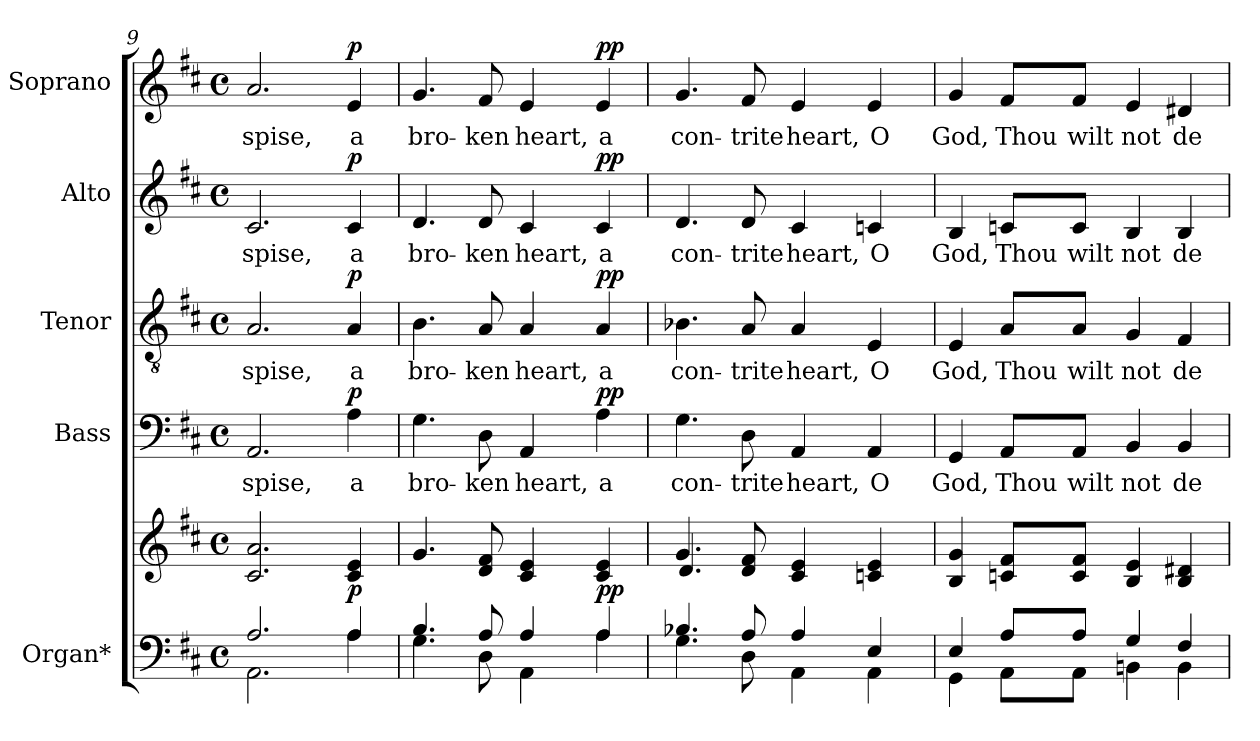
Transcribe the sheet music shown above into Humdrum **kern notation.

**kern	**kern	**dynam	**kern	**text	**dynam	**kern	**text	**dynam	**kern	**text	**dynam	**kern	**text	**dynam
*part5	*part5	*part5	*part4	*part4	*part4	*part3	*part3	*part3	*part2	*part2	*part2	*part1	*part1	*part1
*staff6	*staff5	*staff5/6	*staff4	*staff4	*staff4	*staff3	*staff3	*staff3	*staff2	*staff2	*staff2	*staff1	*staff1	*staff1
*I"Organ*	*	*	*I"Bass	*	*	*I"Tenor	*	*	*I"Alto	*	*	*I"Soprano	*	*
*I'Org.	*	*	*I'B.	*	*	*I'T.	*	*	*I'A.	*	*	*I'S.	*	*
*clefF4	*clefG2	*	*clefF4	*	*	*clefGv2	*	*	*clefG2	*	*	*clefG2	*	*
*	*	*	*	*	*	*ITrd7c12	*	*	*	*	*	*	*	*
*k[f#c#]	*k[f#c#]	*	*k[f#c#]	*	*	*k[f#c#]	*	*	*k[f#c#]	*	*	*k[f#c#]	*	*
*D:	*D:	*	*D:	*	*	*D:	*	*	*D:	*	*	*D:	*	*
*M4/4	*M4/4	*	*M4/4	*	*	*M4/4	*	*	*M4/4	*	*	*M4/4	*	*
*met(c)	*met(c)	*	*met(c)	*	*	*met(c)	*	*	*met(c)	*	*	*met(c)	*	*
=9	=9	=9	=9	=9	=9	=9	=9	=9	=9	=9	=9	=9	=9	=9
*^	*	*	*	*	*	*	*	*	*	*	*	*	*	*
!	!	!	!	!	!LO:LY:b:color=#000000	!	!	!	!	!	!	!	!	!	!
!	!	!	!	!	!	!	!	!LO:LY:b:color=#000000	!	!	!	!	!	!	!
!	!	!	!	!	!	!	!	!	!	!	!LO:LY:b:color=#000000	!	!	!	!
!	!	!	!	!	!	!	!	!	!	!	!	!	!	!LO:LY:b:color=#000000	!
2.Ai/	2.AAi\	2.c#i/ 2.ai	.	2.AAi/	-spise,	.	2.AAi/	-spise,	.	2.c#i/	-spise,	.	2.ai/	-spise,	.
!	!	!	!	!	!LO:LY:b:color=#000000	!	!	!	!	!	!	!	!	!	!
!	!	!	!	!	!	!	!	!LO:LY:b:color=#000000	!	!	!	!	!	!	!
!	!	!	!	!	!	!	!	!	!	!	!LO:LY:b:color=#000000	!	!	!	!
!	!	!	!	!	!	!	!	!	!	!	!	!	!	!LO:LY:b:color=#000000	!
4Ai/	4Ai\	4c#i/ 4ei	p	4Ai\	a	p	4AAi/	a	p	4c#i/	a	p	4ei/	a	p
=10	=10	=10	=10	=10	=10	=10	=10	=10	=10	=10	=10	=10	=10	=10	=10
!	!	!	!	!	!LO:LY:b:color=#000000	!	!	!	!	!	!	!	!	!	!
!	!	!	!	!	!	!	!	!LO:LY:b:color=#000000	!	!	!	!	!	!	!
!	!	!	!	!	!	!	!	!	!	!	!LO:LY:b:color=#000000	!	!	!	!
!	!	!	!	!	!	!	!	!	!	!	!	!	!	!LO:LY:b:color=#000000	!
4.Bi/	4.Gi\	4.gi/	.	4.Gi\	bro-	.	4.BBi\	bro-	.	4.di/	bro-	.	4.gi/	bro-	.
!	!	!	!	!	!LO:LY:b:color=#000000	!	!	!	!	!	!	!	!	!	!
!	!	!	!	!	!	!	!	!LO:LY:b:color=#000000	!	!	!	!	!	!	!
!	!	!	!	!	!	!	!	!	!	!	!LO:LY:b:color=#000000	!	!	!	!
!	!	!	!	!	!	!	!	!	!	!	!	!	!	!LO:LY:b:color=#000000	!
8Ai/	8Di\	8di/ 8f#i	.	8Di\	-ken	.	8AAi/	-ken	.	8di/	-ken	.	8f#i/	-ken	.
!	!	!	!	!	!LO:LY:b:color=#000000	!	!	!	!	!	!	!	!	!	!
!	!	!	!	!	!	!	!	!LO:LY:b:color=#000000	!	!	!	!	!	!	!
!	!	!	!	!	!	!	!	!	!	!	!LO:LY:b:color=#000000	!	!	!	!
!	!	!	!	!	!	!	!	!	!	!	!	!	!	!LO:LY:b:color=#000000	!
4Ai/	4AAi\	4c#i/ 4ei	.	4AAi/	heart,	.	4AAi/	heart,	.	4c#i/	heart,	.	4ei/	heart,	.
!	!	!	!	!	!LO:LY:b:color=#000000	!	!	!	!	!	!	!	!	!	!
!	!	!	!	!	!	!	!	!LO:LY:b:color=#000000	!	!	!	!	!	!	!
!	!	!	!	!	!	!	!	!	!	!	!LO:LY:b:color=#000000	!	!	!	!
!	!	!	!	!	!	!	!	!	!	!	!	!	!	!LO:LY:b:color=#000000	!
4Ai/	4Ai\	4c#i/ 4ei	pp	4Ai\	a	pp	4AAi/	a	pp	4c#i/	a	pp	4ei/	a	pp
=11	=11	=11	=11	=11	=11	=11	=11	=11	=11	=11	=11	=11	=11	=11	=11
*	*	*^	*	*	*	*	*	*	*	*	*	*	*	*	*
!	!	!	!	!	!	!LO:LY:b:color=#000000	!	!	!	!	!	!	!	!	!	!
!	!	!	!	!	!	!	!	!	!LO:LY:b:color=#000000	!	!	!	!	!	!	!
!	!	!	!	!	!	!	!	!	!	!	!	!LO:LY:b:color=#000000	!	!	!	!
!	!	!	!	!	!	!	!	!	!	!	!	!	!	!	!LO:LY:b:color=#000000	!
4.B-Xi/	4.Gi\	4.gi/	4.di/	.	4.Gi\	con-	.	4.BB-Xi\	con-	.	4.di/	con-	.	4.gi/	con-	.
!	!	!	!	!	!	!LO:LY:b:color=#000000	!	!	!	!	!	!	!	!	!	!
!	!	!	!	!	!	!	!	!	!LO:LY:b:color=#000000	!	!	!	!	!	!	!
!	!	!	!	!	!	!	!	!	!	!	!	!LO:LY:b:color=#000000	!	!	!	!
!	!	!	!	!	!	!	!	!	!	!	!	!	!	!	!LO:LY:b:color=#000000	!
8Ai/	8Di\	8di/ 8f#i	2ryy	.	8Di\	-trite	.	8AAi/	-trite	.	8di/	-trite	.	8f#i/	-trite	.
!	!	!	!	!	!	!LO:LY:b:color=#000000	!	!	!	!	!	!	!	!	!	!
!	!	!	!	!	!	!	!	!	!LO:LY:b:color=#000000	!	!	!	!	!	!	!
!	!	!	!	!	!	!	!	!	!	!	!	!LO:LY:b:color=#000000	!	!	!	!
!	!	!	!	!	!	!	!	!	!	!	!	!	!	!	!LO:LY:b:color=#000000	!
4Ai/	4AAi\	4c#i/ 4ei	.	.	4AAi/	heart,	.	4AAi/	heart,	.	4c#i/	heart,	.	4ei/	heart,	.
!	!	!	!	!	!	!LO:LY:b:color=#000000	!	!	!	!	!	!	!	!	!	!
!	!	!	!	!	!	!	!	!	!LO:LY:b:color=#000000	!	!	!	!	!	!	!
!	!	!	!	!	!	!	!	!	!	!	!	!LO:LY:b:color=#000000	!	!	!	!
!	!	!	!	!	!	!	!	!	!	!	!	!	!	!	!LO:LY:b:color=#000000	!
4Ei/	4AAi\	4cni/ 4ei	.	.	4AAi/	O	.	4EEi/	O	.	4cni/	O	.	4ei/	O	.
.	.	.	8ryy	.	.	.	.	.	.	.	.	.	.	.	.	.
*	*	*v	*v	*	*	*	*	*	*	*	*	*	*	*	*	*
!!LO:PB:g=z
=12	=12	=12	=12	=12	=12	=12	=12	=12	=12	=12	=12	=12	=12	=12	=12
*	*	*^	*	*	*	*	*	*	*	*	*	*	*	*	*
!	!	!	!	!	!	!LO:LY:b:color=#000000	!	!	!	!	!	!	!	!	!	!
*	*	*v	*v	*	*	*	*	*	*	*	*	*	*	*	*	*
*	*	*^	*	*	*	*	*	*	*	*	*	*	*	*	*
!	!	!	!	!	!	!	!	!	!LO:LY:b:color=#000000	!	!	!	!	!	!	!
*	*	*v	*v	*	*	*	*	*	*	*	*	*	*	*	*	*
*	*	*^	*	*	*	*	*	*	*	*	*	*	*	*	*
!	!	!	!	!	!	!	!	!	!	!	!	!LO:LY:b:color=#000000	!	!	!	!
*	*	*v	*v	*	*	*	*	*	*	*	*	*	*	*	*	*
*	*	*^	*	*	*	*	*	*	*	*	*	*	*	*	*
!	!	!	!	!	!	!	!	!	!	!	!	!	!	!	!LO:LY:b:color=#000000	!
*	*	*v	*v	*	*	*	*	*	*	*	*	*	*	*	*	*
4Ei/	4GGi\	4Bi/ 4gi	.	4GGi/	God,	.	4EEi/	God,	.	4Bi/	God,	.	4gi/	God,	.
!	!	!	!	!	!LO:LY:b:color=#000000	!	!	!	!	!	!	!	!	!	!
!	!	!	!	!	!	!	!	!LO:LY:b:color=#000000	!	!	!	!	!	!	!
!	!	!	!	!	!	!	!	!	!	!	!LO:LY:b:color=#000000	!	!	!	!
!	!	!	!	!	!	!	!	!	!	!	!	!	!	!LO:LY:b:color=#000000	!
8Ai/L	8AAi\L	8cni/ 8f#iL	.	8AAi/L	Thou	.	8AAi/L	Thou	.	8cni/L	Thou	.	8f#i/L	Thou	.
!	!	!	!	!	!LO:LY:b:color=#000000	!	!	!	!	!	!	!	!	!	!
!	!	!	!	!	!	!	!	!LO:LY:b:color=#000000	!	!	!	!	!	!	!
!	!	!	!	!	!	!	!	!	!	!	!LO:LY:b:color=#000000	!	!	!	!
!	!	!	!	!	!	!	!	!	!	!	!	!	!	!LO:LY:b:color=#000000	!
8Ai/J	8AAi\J	8ci/ 8f#iJ	.	8AAi/J	wilt	.	8AAi/J	wilt	.	8ci/J	wilt	.	8f#i/J	wilt	.
!	!	!	!	!	!LO:LY:b:color=#000000	!	!	!	!	!	!	!	!	!	!
!	!	!	!	!	!	!	!	!LO:LY:b:color=#000000	!	!	!	!	!	!	!
!	!	!	!	!	!	!	!	!	!	!	!LO:LY:b:color=#000000	!	!	!	!
!	!	!	!	!	!	!	!	!	!	!	!	!	!	!LO:LY:b:color=#000000	!
4Gi/	4BBni\	4Bi/ 4ei	.	4BBi/	not	.	4GGi/	not	.	4Bi/	not	.	4ei/	not	.
!	!	!	!	!	!LO:LY:b:color=#000000	!	!	!	!	!	!	!	!	!	!
!	!	!	!	!	!	!	!	!LO:LY:b:color=#000000	!	!	!	!	!	!	!
!	!	!	!	!	!	!	!	!	!	!	!LO:LY:b:color=#000000	!	!	!	!
!	!	!	!	!	!	!	!	!	!	!	!	!	!	!LO:LY:b:color=#000000	!
4F#i/	4BBi\	4Bi/ 4d#Xi	.	4BBi/	de-	.	4FF#i/	de-	.	4Bi/	de-	.	4d#Xi/	de-	.
*v	*v	*	*	*	*	*	*	*	*	*	*	*	*	*	*
=	=	=	=	=	=	=	=	=	=	=	=	=	=	=
*-	*-	*-	*-	*-	*-	*-	*-	*-	*-	*-	*-	*-	*-	*-
